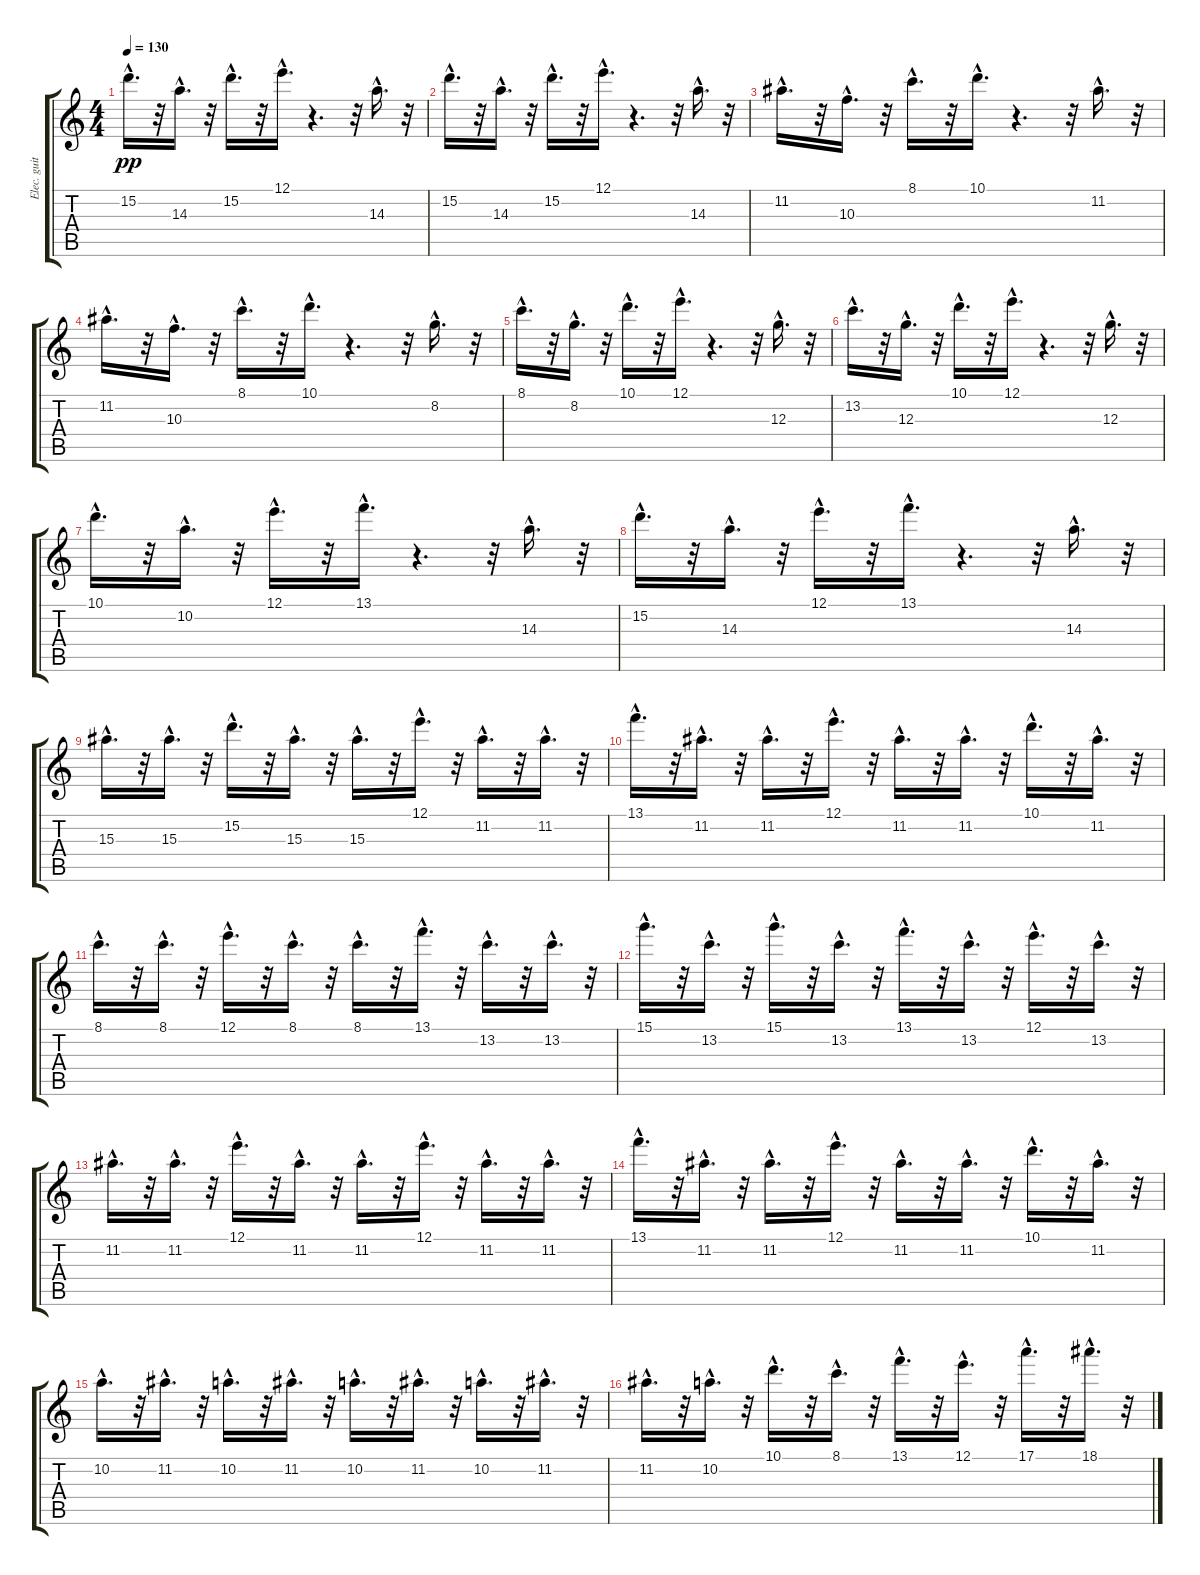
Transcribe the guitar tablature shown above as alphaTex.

\track ("Elec. guitar" "Elec. guit") {instrument acousticguitarnylon}
\staff {score tabs}
\tuning (E4 B3 G3 D3 A2 E2) {hide}
\ts (4 4)
\tempo 130
\clef g2
\ks c
15.2{hac}.16{d dy pp} r.32 14.3{hac}.16{d} r.32 15.2{hac}.16{d} r.32 12.1{hac}.16{d} r.4{d} r.32 14.3{hac}.16{d} r.32 |
15.2{hac}.16{d} r.32 14.3{hac}.16{d} r.32 15.2{hac}.16{d} r.32 12.1{hac}.16{d} r.4{d} r.32 14.3{hac}.16{d} r.32 |
11.2{hac}.16{d} r.32 10.3{hac}.16{d} r.32 8.1{hac}.16{d} r.32 10.1{hac}.16{d} r.4{d} r.32 11.2{hac}.16{d} r.32 |
11.2{hac}.16{d} r.32 10.3{hac}.16{d} r.32 8.1{hac}.16{d} r.32 10.1{hac}.16{d} r.4{d} r.32 8.2{hac}.16{d} r.32 |
8.1{hac}.16{d} r.32 8.2{hac}.16{d} r.32 10.1{hac}.16{d} r.32 12.1{hac}.16{d} r.4{d} r.32 12.3{hac}.16{d} r.32 |
13.2{hac}.16{d} r.32 12.3{hac}.16{d} r.32 10.1{hac}.16{d} r.32 12.1{hac}.16{d} r.4{d} r.32 12.3{hac}.16{d} r.32 |
10.1{hac}.16{d} r.32 10.2{hac}.16{d} r.32 12.1{hac}.16{d} r.32 13.1{hac}.16{d} r.4{d} r.32 14.3{hac}.16{d} r.32 |
15.2{hac}.16{d} r.32 14.3{hac}.16{d} r.32 12.1{hac}.16{d} r.32 13.1{hac}.16{d} r.4{d} r.32 14.3{hac}.16{d} r.32 |
15.3{hac}.16{d} r.32 15.3{hac}.16{d} r.32 15.2{hac}.16{d} r.32 15.3{hac}.16{d} r.32 15.3{hac}.16{d} r.32 12.1{hac}.16{d} r.32 11.2{hac}.16{d} r.32 11.2{hac}.16{d} r.32 |
13.1{hac}.16{d} r.32 11.2{hac}.16{d} r.32 11.2{hac}.16{d} r.32 12.1{hac}.16{d} r.32 11.2{hac}.16{d} r.32 11.2{hac}.16{d} r.32 10.1{hac}.16{d} r.32 11.2{hac}.16{d} r.32 |
8.1{hac}.16{d} r.32 8.1{hac}.16{d} r.32 12.1{hac}.16{d} r.32 8.1{hac}.16{d} r.32 8.1{hac}.16{d} r.32 13.1{hac}.16{d} r.32 13.2{hac}.16{d} r.32 13.2{hac}.16{d} r.32 |
15.1{hac}.16{d} r.32 13.2{hac}.16{d} r.32 15.1{hac}.16{d} r.32 13.2{hac}.16{d} r.32 13.1{hac}.16{d} r.32 13.2{hac}.16{d} r.32 12.1{hac}.16{d} r.32 13.2{hac}.16{d} r.32 |
11.2{hac}.16{d} r.32 11.2{hac}.16{d} r.32 12.1{hac}.16{d} r.32 11.2{hac}.16{d} r.32 11.2{hac}.16{d} r.32 12.1{hac}.16{d} r.32 11.2{hac}.16{d} r.32 11.2{hac}.16{d} r.32 |
13.1{hac}.16{d} r.32 11.2{hac}.16{d} r.32 11.2{hac}.16{d} r.32 12.1{hac}.16{d} r.32 11.2{hac}.16{d} r.32 11.2{hac}.16{d} r.32 10.1{hac}.16{d} r.32 11.2{hac}.16{d} r.32 |
10.2{hac}.16{d} r.32 11.2{hac}.16{d} r.32 10.2{hac}.16{d} r.32 11.2{hac}.16{d} r.32 10.2{hac}.16{d} r.32 11.2{hac}.16{d} r.32 10.2{hac}.16{d} r.32 11.2{hac}.16{d} r.32 |
11.2{hac}.16{d} r.32 10.2{hac}.16{d} r.32 10.1{hac}.16{d} r.32 8.1{hac}.16{d} r.32 13.1{hac}.16{d} r.32 12.1{hac}.16{d} r.32 17.1{hac}.16{d} r.32 18.1{hac}.16{d} r.32
